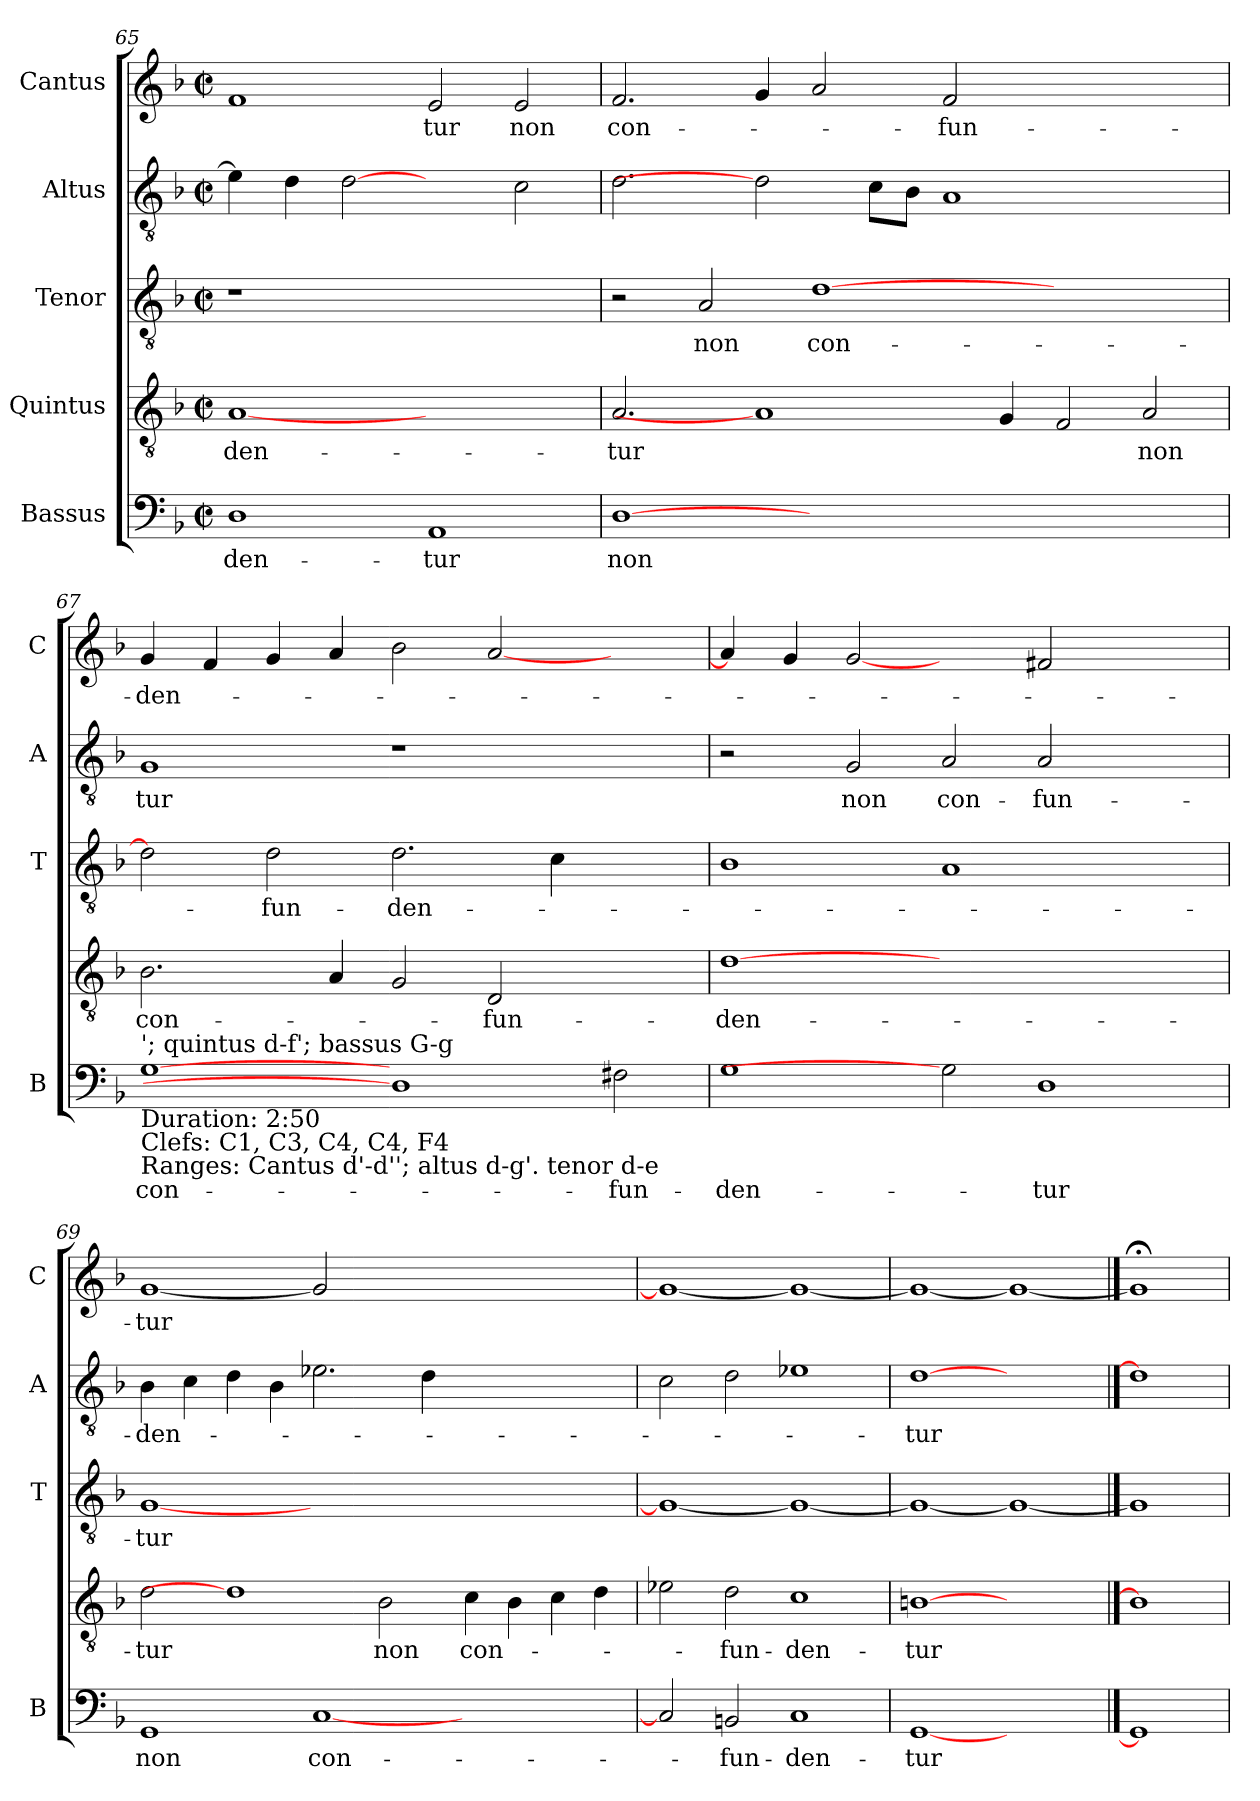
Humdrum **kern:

**kern	**text	**kern	**text	**kern	**text	**kern	**text	**kern	**text
*part5	*part5	*part4	*part4	*part3	*part3	*part2	*part2	*part1	*part1
*staff5	*staff5	*staff4	*staff4	*staff3	*staff3	*staff2	*staff2	*staff1	*staff1
*I"Bassus	*	*I"Quintus	*	*I"Tenor	*	*I"Altus	*	*I"Cantus	*
*I'B	*	*	*	*I'T	*	*I'A	*	*I'C	*
*clefF4	*	*clefGv2	*	*clefGv2	*	*clefGv2	*	*clefG2	*
*k[b-]	*	*k[b-]	*	*k[b-]	*	*k[b-]	*	*k[b-]	*
*F:	*	*F:	*	*F:	*	*F:	*	*F:	*
*M2/2	*	*M2/2	*	*M2/2	*	*M2/2	*	*M2/2	*
*met(c|)	*	*met(c|)	*	*met(c|)	*	*met(c|)	*	*met(c|)	*
=65	=65	=65	=65	=65	=65	=65	=65	=65	=65
!	!LO:LY:b	!	!LO:LY:b	!	!	!	!	!	!
1D	-den-	[1A	-den-	1r	.	4e\]	.	1f	.
.	.	.	.	.	.	4d\	.	.	.
.	.	.	.	.	.	[2d	.	.	.
!	!LO:LY:b	!	!	!	!	!	!	!	!LO:LY:b
1AA	-tur	1ryy	.	1ryy	.	2ryy	.	2e/	-tur
!	!	!	!	!	!	!	!	!	!LO:LY:b
.	.	.	.	.	.	2c\	.	2e/	non
=66	=66	=66	=66	=66	=66	=66	=66	=66	=66
!	!LO:LY:b	!	!LO:LY:b	!	!	!	!	!	!LO:LY:b
[1D	non	2.A/	-tur	2r	.	2.d\	.	2.f/	con-
!	!	!	!	!	!LO:LY:b	!	!	!	!
.	.	.	.	2A/	non	.	.	.	.
.	.	1A]	.	.	.	2d]	.	4g/	.
!	!	!	!	!	!LO:LY:b	!	!	!	!
0ryy	.	.	.	[1d	con-	.	.	2a/	.
.	.	.	.	.	.	8c\L	.	.	.
.	.	.	.	.	.	8B-\J	.	.	.
!	!	!	!	!	!	!	!	!	!LO:LY:b
.	.	.	.	.	.	1A	.	2f/	-fun-
.	.	4G/	.	.	.	.	.	.	.
.	.	2F/	.	1ryy	.	.	.	1ryy	.
!	!	!	!LO:LY:b	!	!	!	!	!	!
.	.	2A/	non	.	.	2ryy	.	.	.
!!LO:LB:g=z
=67	=67	=67	=67	=67	=67	=67	=67	=67	=67
!LO:TX:b:t=Duration&colon; 2&colon;50\nClefs&colon; C1, C3, C4, C4, F4\nRanges&colon;  Cantus d'-d''; altus d-g'. tenor d-e	!	!	!	!	!	!	!	!	!
!LO:TX:t='; quintus d-f'; bassus G-g	!	!	!	!	!	!	!	!	!
!	!LO:LY:b	!	!LO:LY:b	!	!	!	!LO:LY:b	!	!LO:LY:b
[1G	con-	2.B-\	con-	2d\]	.	1G	-tur	4g/	-den-
.	.	.	.	.	.	.	.	4f/	.
!	!	!	!	!	!LO:LY:b	!	!	!	!
.	.	.	.	2d\	-fun-	.	.	4g/	.
.	.	4A/	.	.	.	.	.	4a/	.
!	!	!	!	!	!LO:LY:b	!	!	!	!
1D]	.	2G/	.	2.d\	-den-	1r	.	2b-\	.
!	!	!	!LO:LY:b	!	!	!	!	!	!
.	.	2D/	-fun-	.	.	.	.	[2a/	.
.	.	.	.	4c\	.	.	.	.	.
!	!LO:LY:b	!	!	!	!	!	!	!	!
2F#X\	-fun-	2ryy	.	2ryy	.	2ryy	.	2ryy	.
=68	=68	=68	=68	=68	=68	=68	=68	=68	=68
!	!LO:LY:b	!	!LO:LY:b	!	!	!	!	!	!
1G	-den-	[1d	-den-	1B-	.	2r	.	4a/]	.
.	.	.	.	.	.	.	.	4g/	.
!	!	!	!	!	!	!	!LO:LY:b	!	!
.	.	.	.	.	.	2G/	non	[2g	.
!	!	!	!	!	!	!	!LO:LY:b	!	!
2G]	.	1.ryy	.	1A	.	2A/	con-	2ryy	.
!	!LO:LY:b	!	!	!	!	!	!LO:LY:b	!	!
1D	-tur	.	.	.	.	2A/	-fun-	2f#X/	.
.	.	.	.	2ryy	.	2ryy	.	2ryy	.
=69	=69	=69	=69	=69	=69	=69	=69	=69	=69
!	!LO:LY:b	!	!LO:LY:b	!	!LO:LY:b	!	!LO:LY:b	!	!LO:LY:b
1GG	non	2d\	-tur	[1G	-tur	4B-\	-den-	[1g	tur
.	.	.	.	.	.	4c\	.	.	.
.	.	1d]	.	.	.	4d\	.	.	.
.	.	.	.	.	.	4B-\	.	.	.
!	!LO:LY:b	!	!	!	!	!	!	!	!
[1C	con-	.	.	0ryy	.	2.e-X\	.	2g]	.
!	!	!	!LO:LY:b	!	!	!	!	!	!
.	.	2B-\	non	.	.	.	.	1.ryy	.
.	.	.	.	.	.	4d\	.	.	.
!	!	!	!LO:LY:b	!	!	!	!	!	!
1ryy	.	4c\	con-	.	.	1ryy	.	.	.
.	.	4B-\	.	.	.	.	.	.	.
.	.	4c\	.	.	.	.	.	.	.
.	.	4d\	.	.	.	.	.	.	.
=70	=70	=70	=70	=70	=70	=70	=70	=70	=70
2C/]	.	2e-X\	.	1G_	.	2c\	.	1g_	.
!	!LO:LY:b	!	!LO:LY:b	!	!	!	!	!	!
2BBn/	-fun-	2d\	-fun-	.	.	2d\	.	.	.
!	!LO:LY:b	!	!LO:LY:b	!	!	!	!	!	!
1C	-den-	1c	-den-	1G_	.	1e-X	.	1g_	.
=71	=71	=71	=71	=71	=71	=71	=71	=71	=71
!	!LO:LY:b	!	!LO:LY:b	!	!	!	!LO:LY:b	!	!
[1GG	-tur	[1Bn	-tur	1G_	.	[1d	-tur	1g_	.
1ryy	.	1ryy	.	1G_	.	1ryy	.	1g_	.
==72	==72	==72	==72	==72	==72	==72	==72	==72	==72
1GG]	.	1B]	.	1G]	.	1d]	.	1g;<]	.
=	=	=	=	=	=	=	=	=	=
*-	*-	*-	*-	*-	*-	*-	*-	*-	*-
